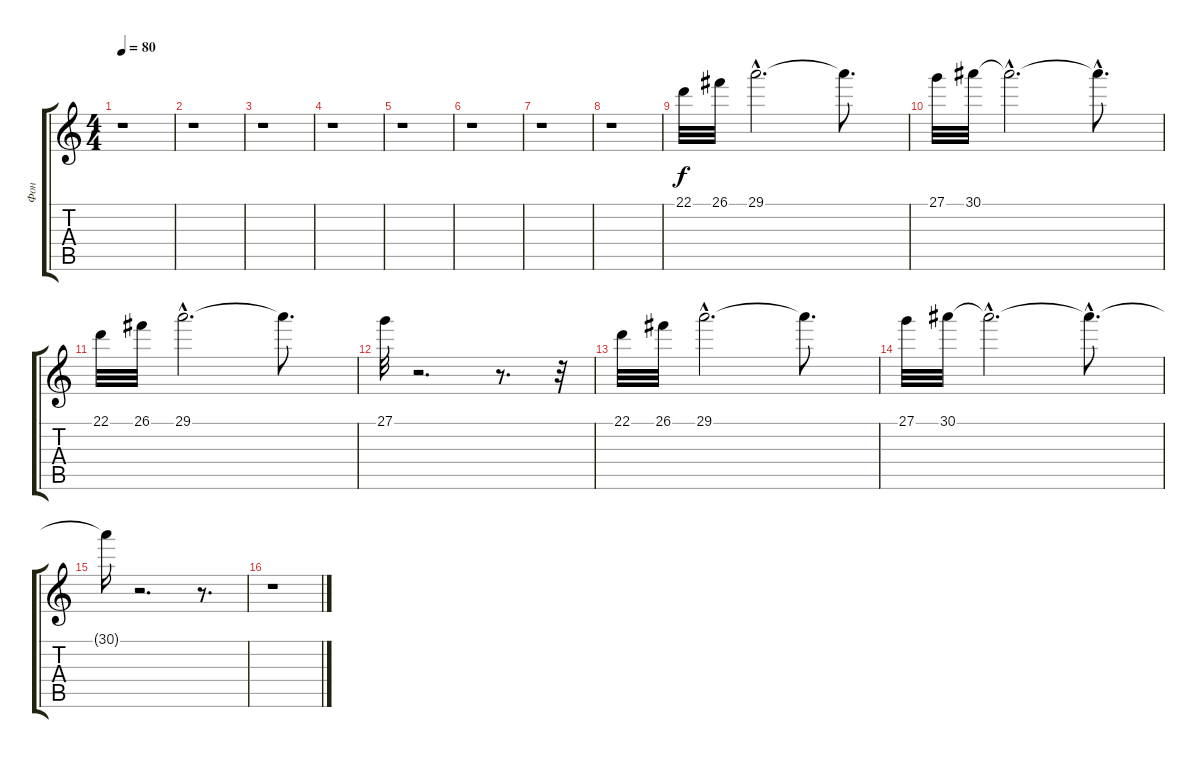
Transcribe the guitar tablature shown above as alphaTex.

\track ("Фон" "Фон") {instrument synthstrings2}
\staff {score tabs}
\tuning (E4 B3 G3 D3 A2 E2) {hide}
\ts (4 4)
\tempo 80
\clef g2
\ks c
r.1{dy f} |
r.1 |
r.1 |
r.1 |
r.1 |
r.1 |
r.1 |
r.1 |
22.1.32 26.1.32 29.1{hac}.2{d} 29.1{t}.8{d} |
27.1.32{volume 1} 30.1.32{volume 12} 30.1{hac t}.2{d} 30.1{hac t}.8{d} |
22.1.32{volume 12} 26.1.32{volume 12} 29.1{hac}.2{d} 29.1{t}.8{d} |
27.1.32{volume 1} r.2{d volume 12} r.8{d} r.32 |
22.1.32{volume 12} 26.1.32{volume 12} 29.1{hac}.2{d volume 12} 29.1{t}.8{d} |
27.1.32{volume 12} 30.1.32{volume 12} 30.1{hac t}.2{d volume 12} 30.1{hac t}.8{d} |
30.1{t}.16 r.2{d} r.8{d} |
r.1
